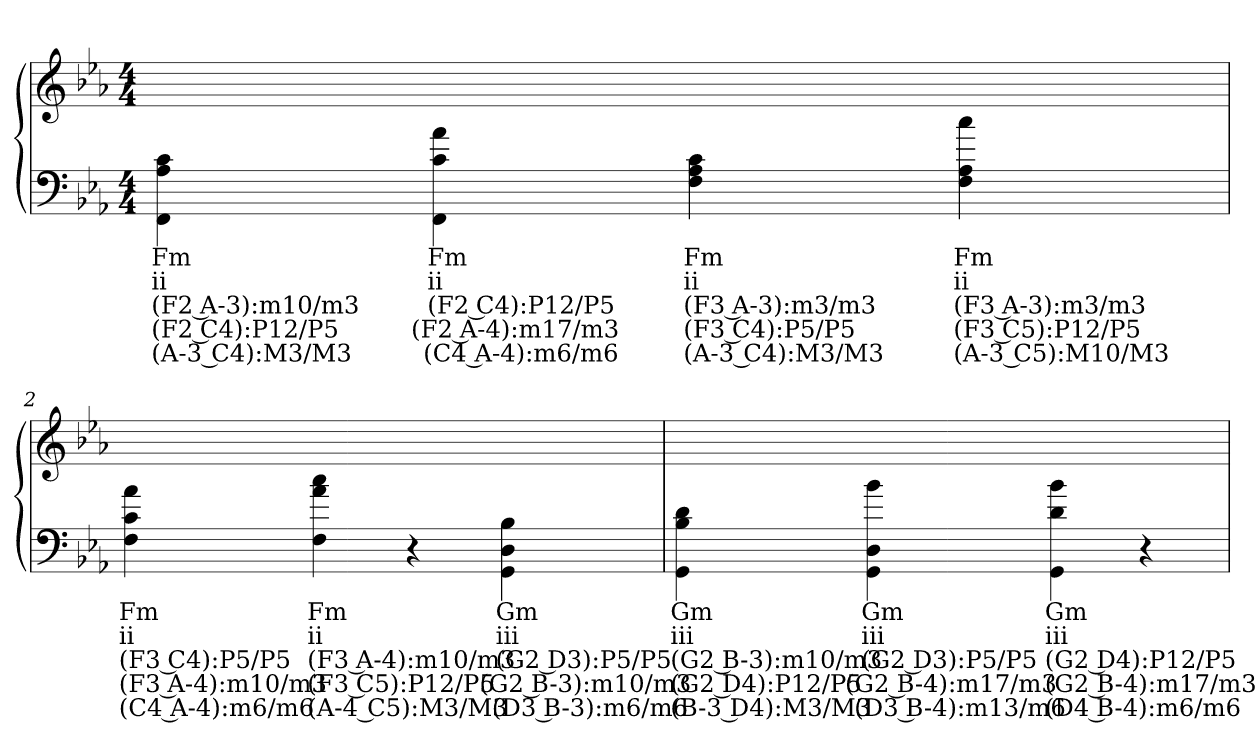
**kern	**text	**text	**text	**text	**text	**kern
*part2	*part2	*part2	*part2	*part2	*part2	*part1
*staff2	*staff2	*staff2	*staff2	*staff2	*staff2	*staff1
*clefF4	*	*	*	*	*	*clefG2
*k[b-e-a-]	*	*	*	*	*	*k[b-e-a-]
*E-:	*	*	*	*	*	*E-:
*M4/4	*	*	*	*	*	*M4/4
*MM60	*	*	*	*	*	*MM60
=1	=1	=1	=1	=1	=1	=1
4FF 4A- 4c	Fm	ii	(F2 A-3):m10/m3	(F2 C4):P12/P5	(A-3 C4):M3/M3	1ryy
4FF 4c 4a-	Fm	ii	(F2 C4):P12/P5	(F2 A-4):m17/m3	(C4 A-4):m6/m6	.
4F 4A- 4c	Fm	ii	(F3 A-3):m3/m3	(F3 C4):P5/P5	(A-3 C4):M3/M3	.
4F 4A- 4cc	Fm	ii	(F3 A-3):m3/m3	(F3 C5):P12/P5	(A-3 C5):M10/M3	.
=2	=2	=2	=2	=2	=2	=2
4F 4c 4a-	Fm	ii	(F3 C4):P5/P5	(F3 A-4):m10/m3	(C4 A-4):m6/m6	1ryy
4F 4a- 4cc	Fm	ii	(F3 A-4):m10/m3	(F3 C5):P12/P5	(A-4 C5):M3/M3	.
4r	.	.	.	.	.	.
4GG 4D 4B-	Gm	iii	(G2 D3):P5/P5	(G2 B-3):m10/m3	(D3 B-3):m6/m6	.
=3	=3	=3	=3	=3	=3	=3
4GG 4B- 4d	Gm	iii	(G2 B-3):m10/m3	(G2 D4):P12/P5	(B-3 D4):M3/M3	1ryy
4GG 4D 4b-	Gm	iii	(G2 D3):P5/P5	(G2 B-4):m17/m3	(D3 B-4):m13/m6	.
4GG 4d 4b-	Gm	iii	(G2 D4):P12/P5	(G2 B-4):m17/m3	(D4 B-4):m6/m6	.
4r	.	.	.	.	.	.
=	=	=	=	=	=	=
*-	*-	*-	*-	*-	*-	*-
